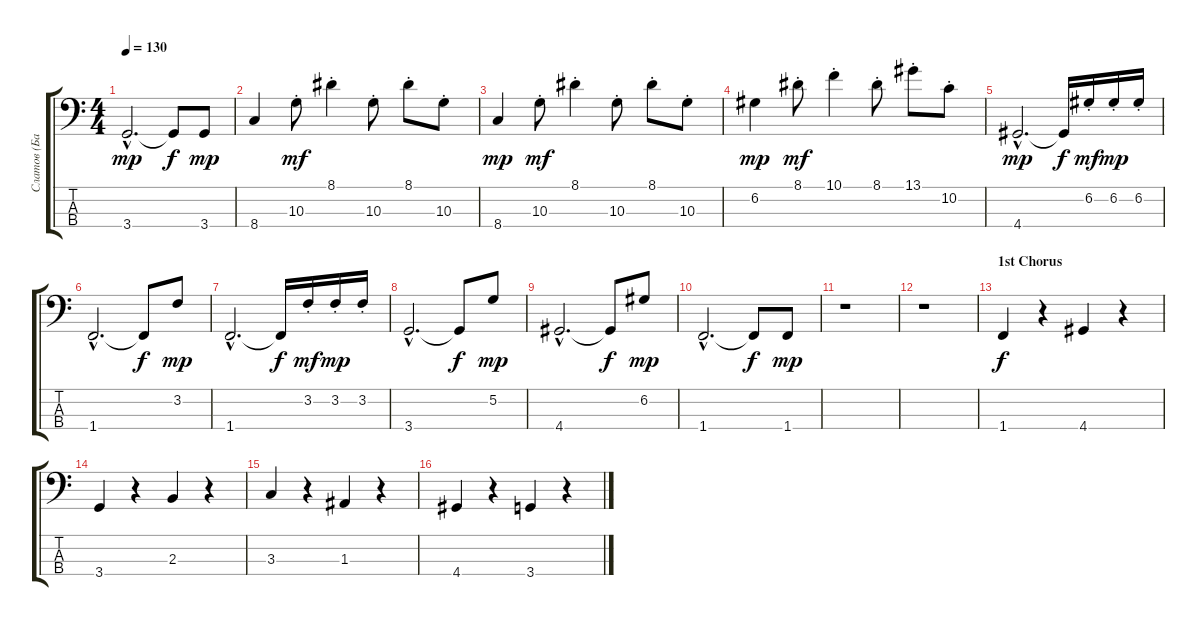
\track ("Слатов (Бас)" "Слатов (Ба") {instrument electricbassfinger}
\staff {score tabs}
\tuning (G2 D2 A1 E1) {hide}
\ts (4 4)
\tempo 130
\clef f4
\ks c
3.4{hac}.2{d dy mp} 3.4{t}.8{dy f} 3.4.8{dy mp} |
8.4.4 10.3{st}.8{dy mf} 8.1{st}.4 10.3{st}.8 8.1{st}.8 10.3{st}.8 |
8.4.4{dy mp} 10.3{st}.8{dy mf} 8.1{st}.4 10.3{st}.8 8.1{st}.8 10.3{st}.8 |
6.2.4{dy mp} 8.1{st}.8{dy mf} 10.1{st}.4 8.1{st}.8 13.1{st}.8 10.2{st}.8 |
4.4{hac}.2{d dy mp} 4.4{t}.16{dy f} 6.2{st}.16{dy mf} 6.2{st}.16{dy mp} 6.2{st}.16 |
1.4{hac}.2{d} 1.4{t}.8{dy f} 3.2.8{dy mp} |
1.4{hac}.2{d} 1.4{t}.16{dy f} 3.2{st}.16{dy mf} 3.2{st}.16{dy mp} 3.2{st}.16 |
3.4{hac}.2{d} 3.4{t}.8{dy f} 5.2.8{dy mp} |
4.4{hac}.2{d} 4.4{t}.8{dy f} 6.2.8{dy mp} |
1.4{hac}.2{d} 1.4{t}.8{dy f} 1.4.8{dy mp} |
r.1 |
r.1 |
\section ("" "1st Chorus")
1.4.4{dy f volume 12} r.4 4.4.4 r.4 |
3.4.4 r.4 2.3.4 r.4 |
3.3.4 r.4 1.3.4 r.4 |
4.4.4 r.4 3.4.4 r.4
